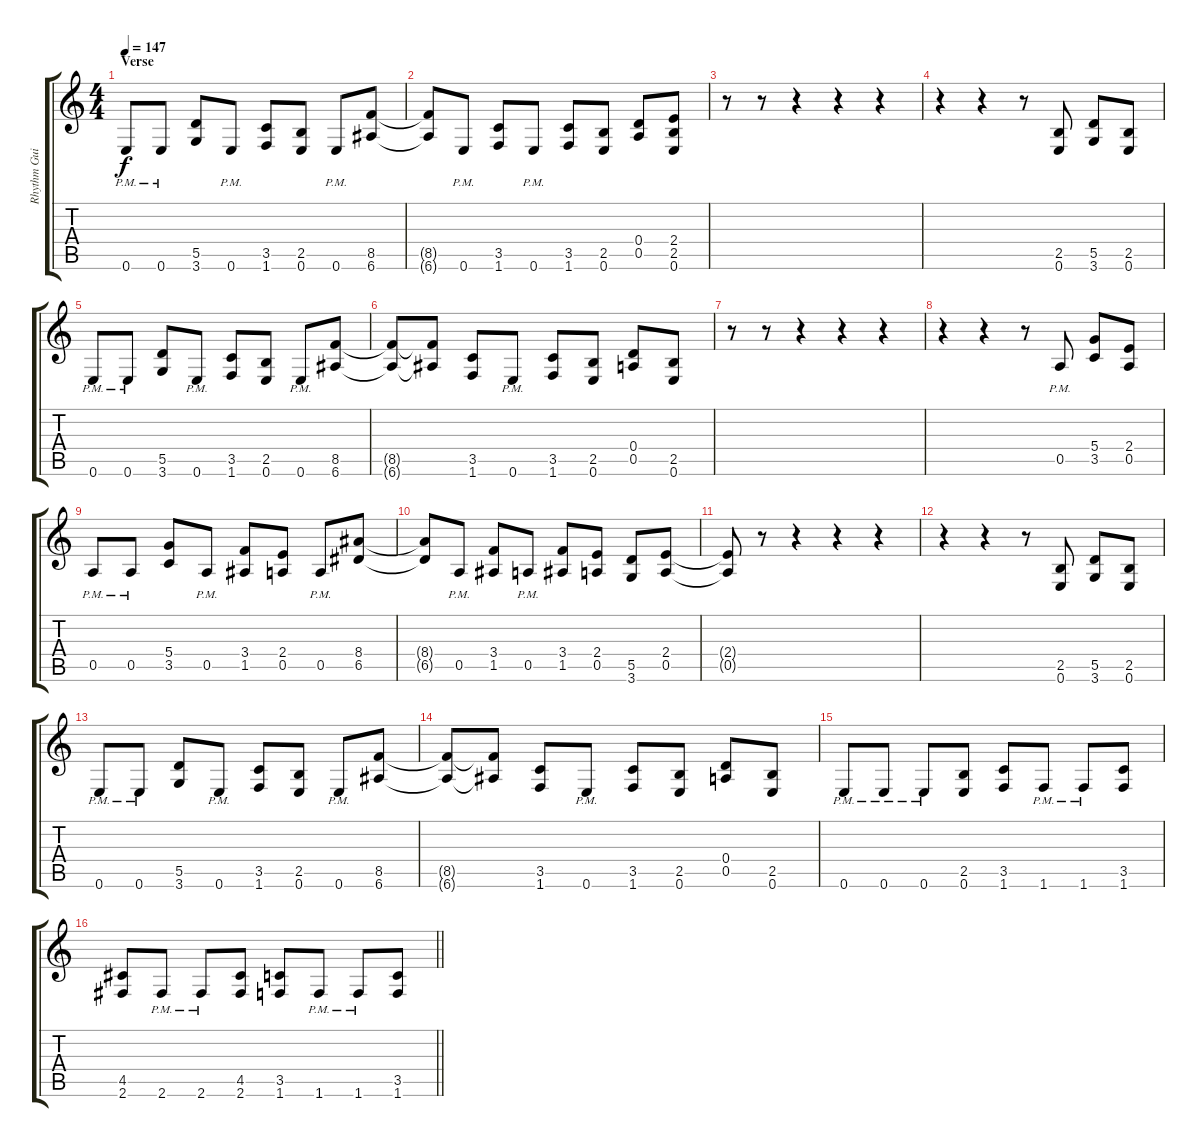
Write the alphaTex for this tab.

\track ("Rhythm Guitar 1 (Mustaine)" "Rhythm Gui") {instrument distortionguitar}
\staff {score tabs}
\tuning (E4 B3 G3 D3 A2 E2) {hide}
\ts (4 4)
\section ("" "Verse")
\tempo 147
\clef g2
\ks c
0.6{pm}.8{dy f instrument distortionguitar} 0.6{pm}.8 (5.5 3.6).8 0.6{pm}.8 (3.5 1.6).8 (2.5 0.6).8 0.6{pm}.8 (8.5 6.6).8 |
(8.5{t} 6.6{t}).8 0.6{pm}.8 (3.5 1.6).8 0.6{pm}.8 (3.5 1.6).8 (2.5 0.6).8 (0.4 0.5).8 (2.4 2.5 0.6).8 |
r.8 r.8 r.4 r.4 r.4 |
r.4 r.4 r.8 (2.5 0.6).8 (5.5 3.6).8 (2.5 0.6).8 |
0.6{pm}.8 0.6{pm}.8 (5.5 3.6).8 0.6{pm}.8 (3.5 1.6).8 (2.5 0.6).8 0.6{pm}.8 (8.5 6.6).8 |
(8.5{t} 6.6{t}).8 (8.5{t} 6.6{t}).8 (3.5 1.6).8 0.6{pm}.8 (3.5 1.6).8 (2.5 0.6).8 (0.4 0.5).8 (2.5 0.6).8 |
r.8 r.8 r.4 r.4 r.4 |
r.4 r.4 r.8 0.5{pm}.8 (5.4 3.5).8 (2.4 0.5).8 |
0.5{pm}.8 0.5{pm}.8 (5.4 3.5).8 0.5{pm}.8 (3.4 1.5).8 (2.4 0.5).8 0.5{pm}.8 (8.4 6.5).8 |
(8.4{t} 6.5{t}).8 0.5{pm}.8 (3.4 1.5).8 0.5{pm}.8 (3.4 1.5).8 (2.4 0.5).8 (5.5 3.6).8 (2.4 0.5).8 |
(2.4{t} 0.5{t}).8 r.8 r.4 r.4 r.4 |
r.4 r.4 r.8 (2.5 0.6).8 (5.5 3.6).8 (2.5 0.6).8 |
0.6{pm}.8 0.6{pm}.8 (5.5 3.6).8 0.6{pm}.8 (3.5 1.6).8 (2.5 0.6).8 0.6{pm}.8 (8.5 6.6).8 |
(8.5{t} 6.6{t}).8 (8.5{t} 6.6{t}).8 (3.5 1.6).8 0.6{pm}.8 (3.5 1.6).8 (2.5 0.6).8 (0.4 0.5).8 (2.5 0.6).8 |
0.6{pm}.8 0.6{pm}.8 0.6{pm}.8 (2.5 0.6).8 (3.5 1.6).8 1.6{pm}.8 1.6{pm}.8 (3.5 1.6).8 |
\barLineRight lightlight
(4.5 2.6).8 2.6{pm}.8 2.6{pm}.8 (4.5 2.6).8 (3.5 1.6).8 1.6{pm}.8 1.6{pm}.8 (3.5 1.6).8
